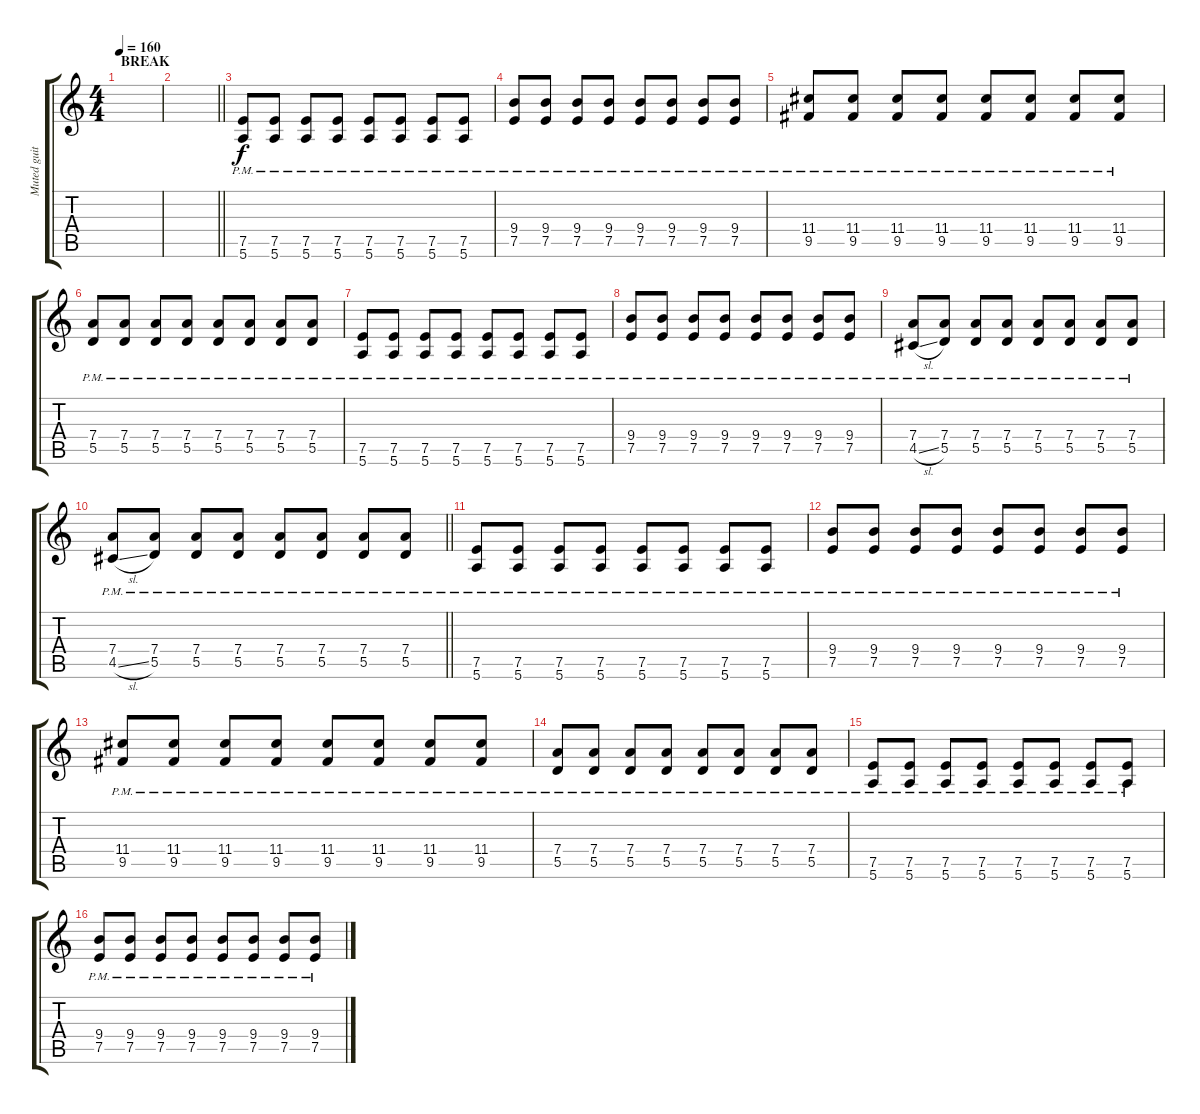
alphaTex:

\track ("Muted guitar" "Muted guit") {instrument overdrivenguitar}
\staff {score tabs}
\tuning (E4 B3 G3 D3 A2 E2) {hide}
\ts (4 4)
\section ("" "BREAK")
\tempo 160
\clef g2
\ks c
|
\barLineRight lightlight
|
(7.5{pm} 5.6{pm}).8 (7.5{pm} 5.6{pm}).8 (7.5{pm} 5.6{pm}).8 (7.5{pm} 5.6{pm}).8 (7.5{pm} 5.6{pm}).8 (7.5{pm} 5.6{pm}).8 (7.5{pm} 5.6{pm}).8 (7.5{pm} 5.6{pm}).8 |
(9.4{pm} 7.5{pm}).8 (9.4{pm} 7.5{pm}).8 (9.4{pm} 7.5{pm}).8 (9.4{pm} 7.5{pm}).8 (9.4{pm} 7.5{pm}).8 (9.4{pm} 7.5{pm}).8 (9.4{pm} 7.5{pm}).8 (9.4{pm} 7.5{pm}).8 |
(11.4{pm} 9.5{pm}).8 (11.4{pm} 9.5{pm}).8 (11.4{pm} 9.5{pm}).8 (11.4{pm} 9.5{pm}).8 (11.4{pm} 9.5{pm}).8 (11.4{pm} 9.5{pm}).8 (11.4{pm} 9.5{pm}).8 (11.4{pm} 9.5{pm}).8 |
(7.4{pm} 5.5{pm}).8 (7.4{pm} 5.5{pm}).8 (7.4{pm} 5.5{pm}).8 (7.4{pm} 5.5{pm}).8 (7.4{pm} 5.5{pm}).8 (7.4{pm} 5.5{pm}).8 (7.4{pm} 5.5{pm}).8 (7.4{pm} 5.5{pm}).8 |
(7.5{pm} 5.6{pm}).8 (7.5{pm} 5.6{pm}).8 (7.5{pm} 5.6{pm}).8 (7.5{pm} 5.6{pm}).8 (7.5{pm} 5.6{pm}).8 (7.5{pm} 5.6{pm}).8 (7.5{pm} 5.6{pm}).8 (7.5{pm} 5.6{pm}).8 |
(9.4{pm} 7.5{pm}).8 (9.4{pm} 7.5{pm}).8 (9.4{pm} 7.5{pm}).8 (9.4{pm} 7.5{pm}).8 (9.4{pm} 7.5{pm}).8 (9.4{pm} 7.5{pm}).8 (9.4{pm} 7.5{pm}).8 (9.4{pm} 7.5{pm}).8 |
(7.4{pm} 4.5{sl pm}).8 (7.4{pm} 5.5{pm}).8 (7.4{pm} 5.5{pm}).8 (7.4{pm} 5.5{pm}).8 (7.4{pm} 5.5{pm}).8 (7.4{pm} 5.5{pm}).8 (7.4{pm} 5.5{pm}).8 (7.4{pm} 5.5{pm}).8 |
\barLineRight lightlight
(7.4{pm} 4.5{sl pm}).8 (7.4{pm} 5.5{pm}).8 (7.4{pm} 5.5{pm}).8 (7.4{pm} 5.5{pm}).8 (7.4{pm} 5.5{pm}).8 (7.4{pm} 5.5{pm}).8 (7.4{pm} 5.5{pm}).8 (7.4{pm} 5.5{pm}).8 |
(7.5{pm} 5.6{pm}).8 (7.5{pm} 5.6{pm}).8 (7.5{pm} 5.6{pm}).8 (7.5{pm} 5.6{pm}).8 (7.5{pm} 5.6{pm}).8 (7.5{pm} 5.6{pm}).8 (7.5{pm} 5.6{pm}).8 (7.5{pm} 5.6{pm}).8 |
(9.4{pm} 7.5{pm}).8 (9.4{pm} 7.5{pm}).8 (9.4{pm} 7.5{pm}).8 (9.4{pm} 7.5{pm}).8 (9.4{pm} 7.5{pm}).8 (9.4{pm} 7.5{pm}).8 (9.4{pm} 7.5{pm}).8 (9.4{pm} 7.5{pm}).8 |
(11.4{pm} 9.5{pm}).8 (11.4{pm} 9.5{pm}).8 (11.4{pm} 9.5{pm}).8 (11.4{pm} 9.5{pm}).8 (11.4{pm} 9.5{pm}).8 (11.4{pm} 9.5{pm}).8 (11.4{pm} 9.5{pm}).8 (11.4{pm} 9.5{pm}).8 |
(7.4{pm} 5.5{pm}).8 (7.4{pm} 5.5{pm}).8 (7.4{pm} 5.5{pm}).8 (7.4{pm} 5.5{pm}).8 (7.4{pm} 5.5{pm}).8 (7.4{pm} 5.5{pm}).8 (7.4{pm} 5.5{pm}).8 (7.4{pm} 5.5{pm}).8 |
(7.5{pm} 5.6{pm}).8 (7.5{pm} 5.6{pm}).8 (7.5{pm} 5.6{pm}).8 (7.5{pm} 5.6{pm}).8 (7.5{pm} 5.6{pm}).8 (7.5{pm} 5.6{pm}).8 (7.5{pm} 5.6{pm}).8 (7.5{pm} 5.6{pm}).8 |
(9.4{pm} 7.5{pm}).8 (9.4{pm} 7.5{pm}).8 (9.4{pm} 7.5{pm}).8 (9.4{pm} 7.5{pm}).8 (9.4{pm} 7.5{pm}).8 (9.4{pm} 7.5{pm}).8 (9.4{pm} 7.5{pm}).8 (9.4{pm} 7.5{pm}).8
